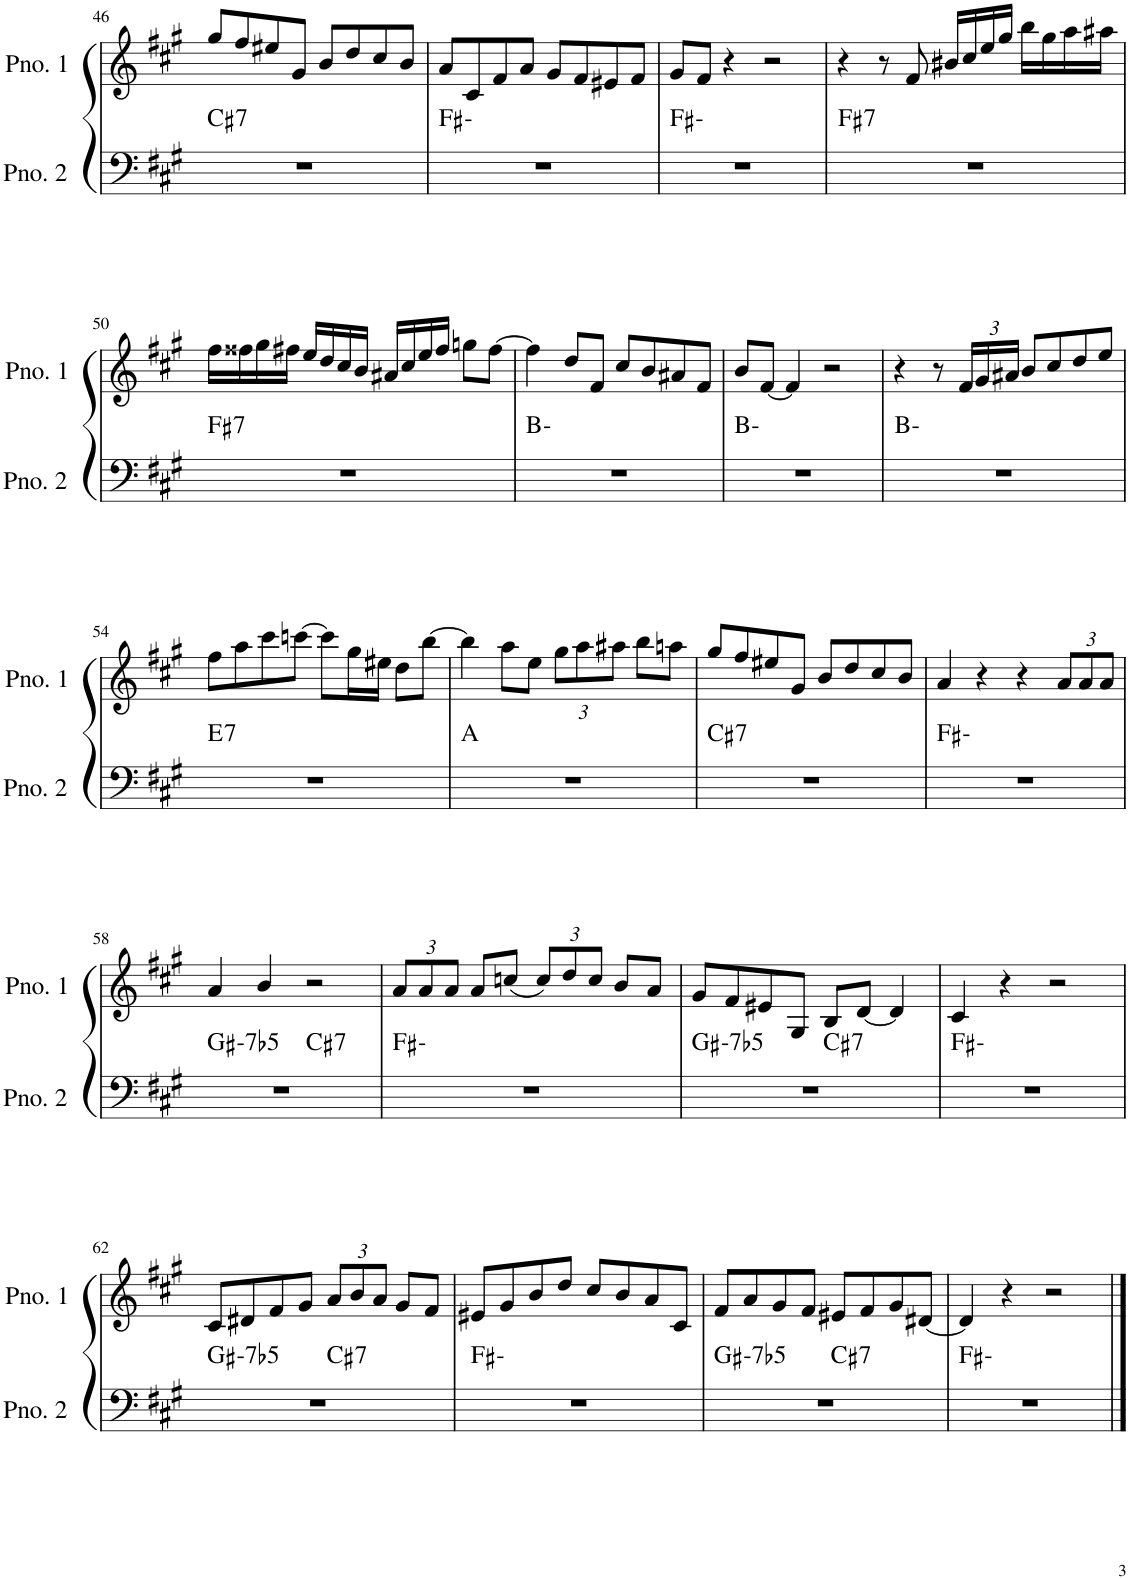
**kern	**harte	**kern
*part2	*part2	*part1
*staff2	*	*staff1
*I"ピアノ 2	*	*I"ピアノ 1
!!LO:PB:g=z
*clefF4	*	*clefG2
*k[f#c#g#]	*	*k[f#c#g#]
*M4/4	*	*M4/4
=46	=46	=46
!	!LO:H:kt=7	!
1r	C#:7	8gg#/L
.	.	8ff#/
.	.	8ee#X/
.	.	8g#/J
.	.	8b/L
.	.	8dd/
.	.	8cc#/
.	.	8b/J
=47	=47	=47
1r	F#:min	8a/L
.	.	8c#/
.	.	8f#/
.	.	8a/J
.	.	8g#/L
.	.	8f#/
.	.	8e#X/
.	.	8f#/J
=48	=48	=48
1r	F#:min	8g#/L
.	.	8f#/J
.	.	4r
.	.	2r
=49	=49	=49
!	!LO:H:kt=7	!
1r	F#:7	4r
.	.	8r
.	.	8f#/
.	.	16b#X/LL
.	.	16cc#/
.	.	16ee/
.	.	16gg#/JJ
.	.	16bb\LL
.	.	16gg#\
.	.	16aa\
.	.	16aa#X\JJ
!!LO:LB:g=z
=50	=50	=50
!	!LO:H:kt=7	!
1r	F#:7	16ff#\LL
.	.	16ff##X\
.	.	16gg#\
.	.	16ff#X\JJ
.	.	16ee/LL
.	.	16dd/
.	.	16cc#/
.	.	16b/JJ
.	.	16a#X/LL
.	.	16cc#/
.	.	16ee/
.	.	16ff#/JJ
.	.	8ggn\L
.	.	[8ff#\J
=51	=51	=51
1r	B:min	4ff#\]
.	.	8dd/L
.	.	8f#/J
.	.	8cc#/L
.	.	8b/
.	.	8a#X/
.	.	8f#/J
=52	=52	=52
1r	B:min	8b/L
.	.	[8f#/J
.	.	4f#/]
.	.	2r
=53	=53	=53
1r	B:min	4r
.	.	8r
*	*	*Xbrackettup
.	.	24f#/LL
.	.	24g#/
.	.	24a#X/JJ
.	.	8b/L
.	.	8cc#/
.	.	8dd/
.	.	8ee/J
!!LO:LB:g=z
=54	=54	=54
!	!LO:H:kt=7	!
1r	E:7	8ff#\L
.	.	8aa\
.	.	8ccc#\
.	.	[8cccn\J
.	.	8ccc\L]
.	.	16gg#\L
.	.	16ee#X\JJ
.	.	8dd\L
.	.	[8bb\J
=55	=55	=55
1r	A:maj	4bb\]
.	.	8aa\L
.	.	8ee\J
.	.	12gg#\L
.	.	12aa\
.	.	12aa#X\J
.	.	8bb\L
.	.	8aan\J
=56	=56	=56
!	!LO:H:kt=7	!
1r	C#:7	8gg#/L
.	.	8ff#/
.	.	8ee#X/
.	.	8g#/J
.	.	8b/L
.	.	8dd/
.	.	8cc#/
.	.	8b/J
=57	=57	=57
1r	F#:min	4a/
.	.	4r
.	.	4r
.	.	12a/L
.	.	12a/
.	.	12a/J
!!LO:LB:g=z
=58	=58	=58
!	!LO:H:kt=-7b5	!
*^	*	*
1r	2ryy	G#:hdim7	4a/
.	.	.	4b/
!	!	!LO:H:kt=7	!
.	2ryy	C#:7	2r
*v	*v	*	*
=59	=59	=59
1r	F#:min	12a/L
.	.	12a/
.	.	12a/J
.	.	8a/L
.	.	(8ccn/J
.	.	12cc/L)
.	.	12dd/
.	.	12cc/J
.	.	8b/L
.	.	8a/J
=60	=60	=60
!	!LO:H:kt=-7b5	!
*^	*	*
1r	2ryy	G#:hdim7	8g#/L
.	.	.	8f#/
.	.	.	8e#X/
.	.	.	8G#/J
!	!	!LO:H:kt=7	!
.	2ryy	C#:7	8B/L
.	.	.	[8d/J
.	.	.	4d/]
*v	*v	*	*
=61	=61	=61
1r	F#:min	4c#/
.	.	4r
.	.	2r
!!LO:LB:g=z
=62	=62	=62
!	!LO:H:kt=-7b5	!
*^	*	*
1r	2ryy	G#:hdim7	8c#/L
.	.	.	8d#X/
.	.	.	8f#/
.	.	.	8g#/J
!	!	!LO:H:kt=7	!
.	2ryy	C#:7	12a/L
.	.	.	12b/
.	.	.	12a/J
.	.	.	8g#/L
.	.	.	8f#/J
*v	*v	*	*
=63	=63	=63
1r	F#:min	8e#X/L
.	.	8g#/
.	.	8b/
.	.	8dd/J
.	.	8cc#/L
.	.	8b/
.	.	8a/
.	.	8c#/J
=64	=64	=64
!	!LO:H:kt=-7b5	!
*^	*	*
1r	2ryy	G#:hdim7	8f#/L
.	.	.	8a/
.	.	.	8g#/
.	.	.	8f#/J
!	!	!LO:H:kt=7	!
.	2ryy	C#:7	8e#X/L
.	.	.	8f#/
.	.	.	8g#/
.	.	.	[8d#X/J
*v	*v	*	*
=65	=65	=65
1r	F#:min	4d#/]
.	.	4r
.	.	2r
==	==	==
*-	*-	*-
